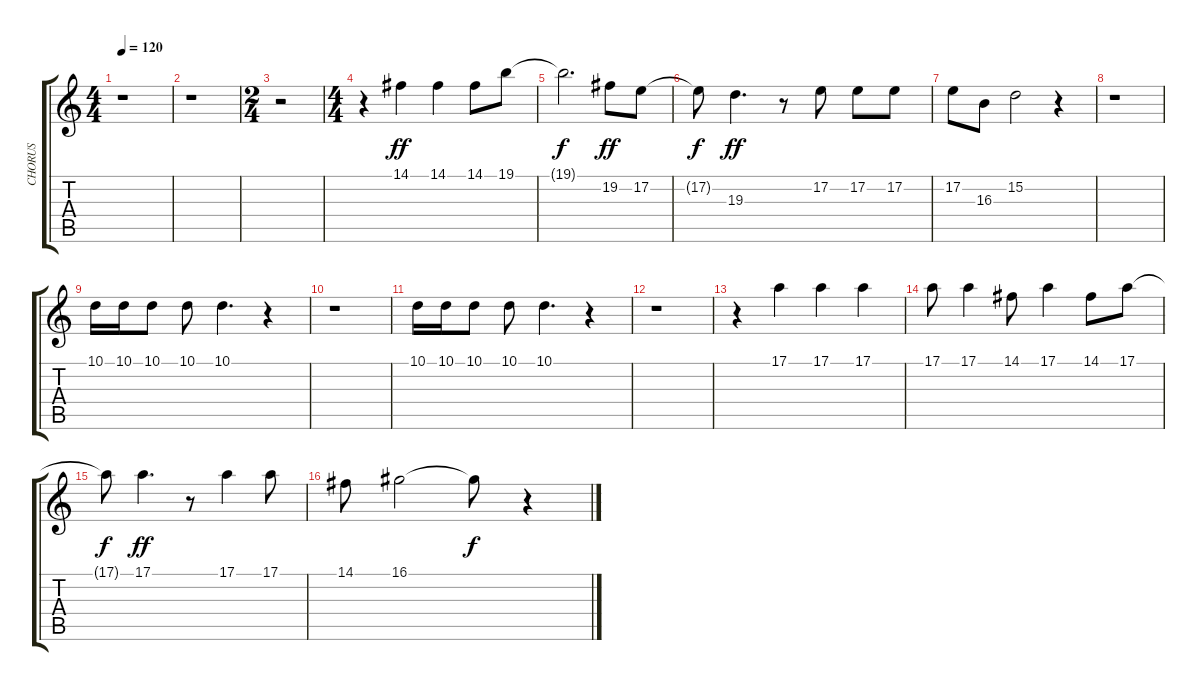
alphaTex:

\track ("CHORUS     (GS) " "CHORUS    ") {instrument acousticgrandpiano}
\staff {score tabs}
\tuning (E4 B3 G3 D3 A2 E2) {hide}
\ts (4 4)
\tempo 120
\clef g2
\ks c
r.1{dy ff} |
r.1 |
\ts (2 4)
r.2 |
\ts (4 4)
r.4 14.1.4{volume 8 instrument lead1square} 14.1.4 14.1.8 19.1.8 |
19.1{t}.2{d dy f} 19.2.8{dy ff} 17.2.8 |
17.2{t}.8{dy f} 19.3.4{d dy ff} r.8 17.2.8 17.2.8 17.2.8 |
17.2.8 16.3.8 15.2.2 r.4 |
r.1 |
10.1.16 10.1.16 10.1.8 10.1.8 10.1.4{d} r.4 |
r.1 |
10.1.16 10.1.16 10.1.8 10.1.8 10.1.4{d} r.4 |
r.1 |
r.4 17.1.4 17.1.4 17.1.4 |
17.1.8 17.1.4 14.1.8 17.1.4 14.1.8 17.1.8 |
17.1{t}.8{dy f} 17.1.4{d dy ff} r.8 17.1.4 17.1.8 |
14.1.8 16.1.2 16.1{t}.8{dy f} r.4
